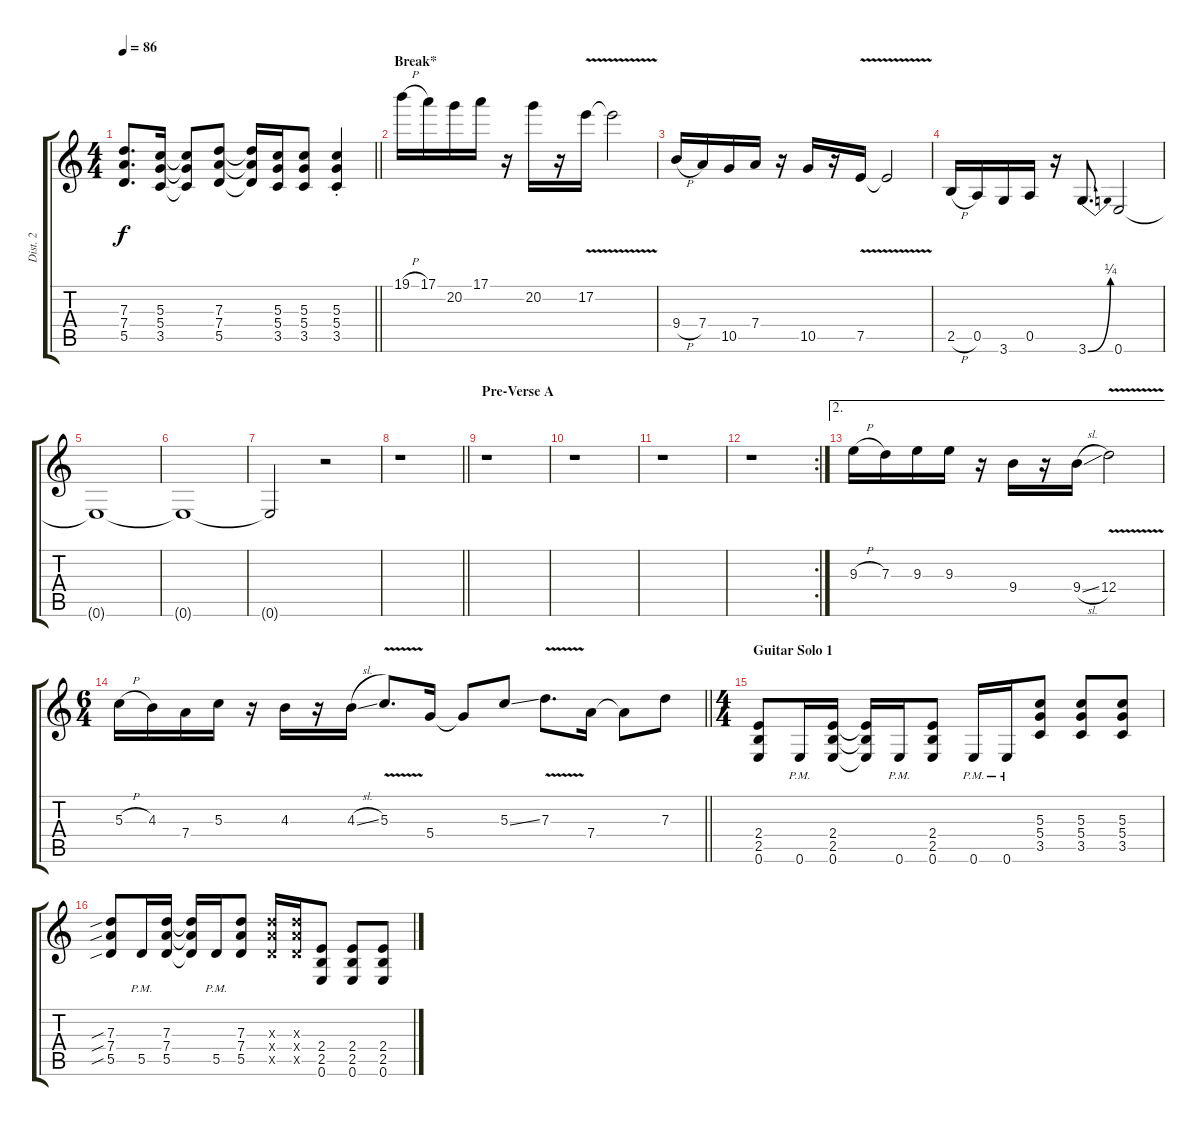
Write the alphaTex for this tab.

\track ("Dist. 2" "Dist. 2") {instrument distortionguitar}
\staff {score tabs}
\tuning (E4 B3 G3 D3 A2 E2) {hide}
\ts (4 4)
\tempo 86
\clef g2
\barLineRight lightlight
\ks c
(7.3 7.4 5.5).8{d dy f} (5.3 5.4 3.5).16 (5.3{t} 5.4{t} 3.5{t}).8 (7.3 7.4 5.5).8 (7.3{t} 7.4{t} 5.5{t}).16 (5.3 5.4 3.5).16 (5.3 5.4 3.5).8 (5.3{st} 5.4{st} 3.5{st}).4 |
\section ("" "Break*")
19.1{h}.16 17.1.16 20.2.16 17.1.16 r.16 20.2.16 r.16 17.2{v}.16 17.2{t}.2 |
9.4{h}.16 7.4.16 10.5.16 7.4.16 r.16 10.5.16 r.16 7.5{v}.16 7.5{t}.2 |
2.5{h}.16 0.5.16 3.6.16 0.5.16 r.16 3.6{be (bend 0 0 60 1)}.8{d} 0.6.2 |
0.6{t}.1 |
0.6{t}.1 |
0.6{t}.2 r.2 |
\barLineRight lightlight
r.1 |
\section ("" "Pre-Verse A")
r.1 |
r.1 |
r.1 |
\rc 2
r.1 |
\ae 2
9.3{h}.16 7.3.16 9.3.16 9.3.16 r.16 9.4.16 r.16 9.4{sl}.16 12.4{v}.2 |
\ts (6 4)
\barLineRight lightlight
5.3{h}.16 4.3.16 7.4.16 5.3.16 r.16 4.3.16 r.16 4.3{sl}.16{beam split} 5.3{v}.8{d} 5.4.16 5.4{t}.8 5.3{ss}.8{beam split} 7.3{v}.8{d} 7.4.16{beam split} 7.4{t}.8 7.3.8 |
\ts (4 4)
\section ("" "Guitar Solo 1")
(2.4 2.5 0.6).8 0.6{pm}.16 (2.4 2.5 0.6).16 (2.4{t} 2.5{t} 0.6{t}).16 0.6{pm}.16 (2.4 2.5 0.6).8 0.6{pm}.16 0.6{pm}.16 (5.3 5.4 3.5).8 (5.3 5.4 3.5).8 (5.3 5.4 3.5).8 |
(7.3{sib} 7.4{sib} 5.5{sib}).8 5.5{pm}.16 (7.3 7.4 5.5).16 (7.3{t} 7.4{t} 5.5{t}).16 5.5{pm}.16 (7.3 7.4 5.5).8 (7.3{x} 7.4{x} 5.5{x}).16 (7.3{x} 7.4{x} 5.5{x}).16 (2.4 2.5 0.6).8 (2.4 2.5 0.6).8 (2.4 2.5 0.6).8
